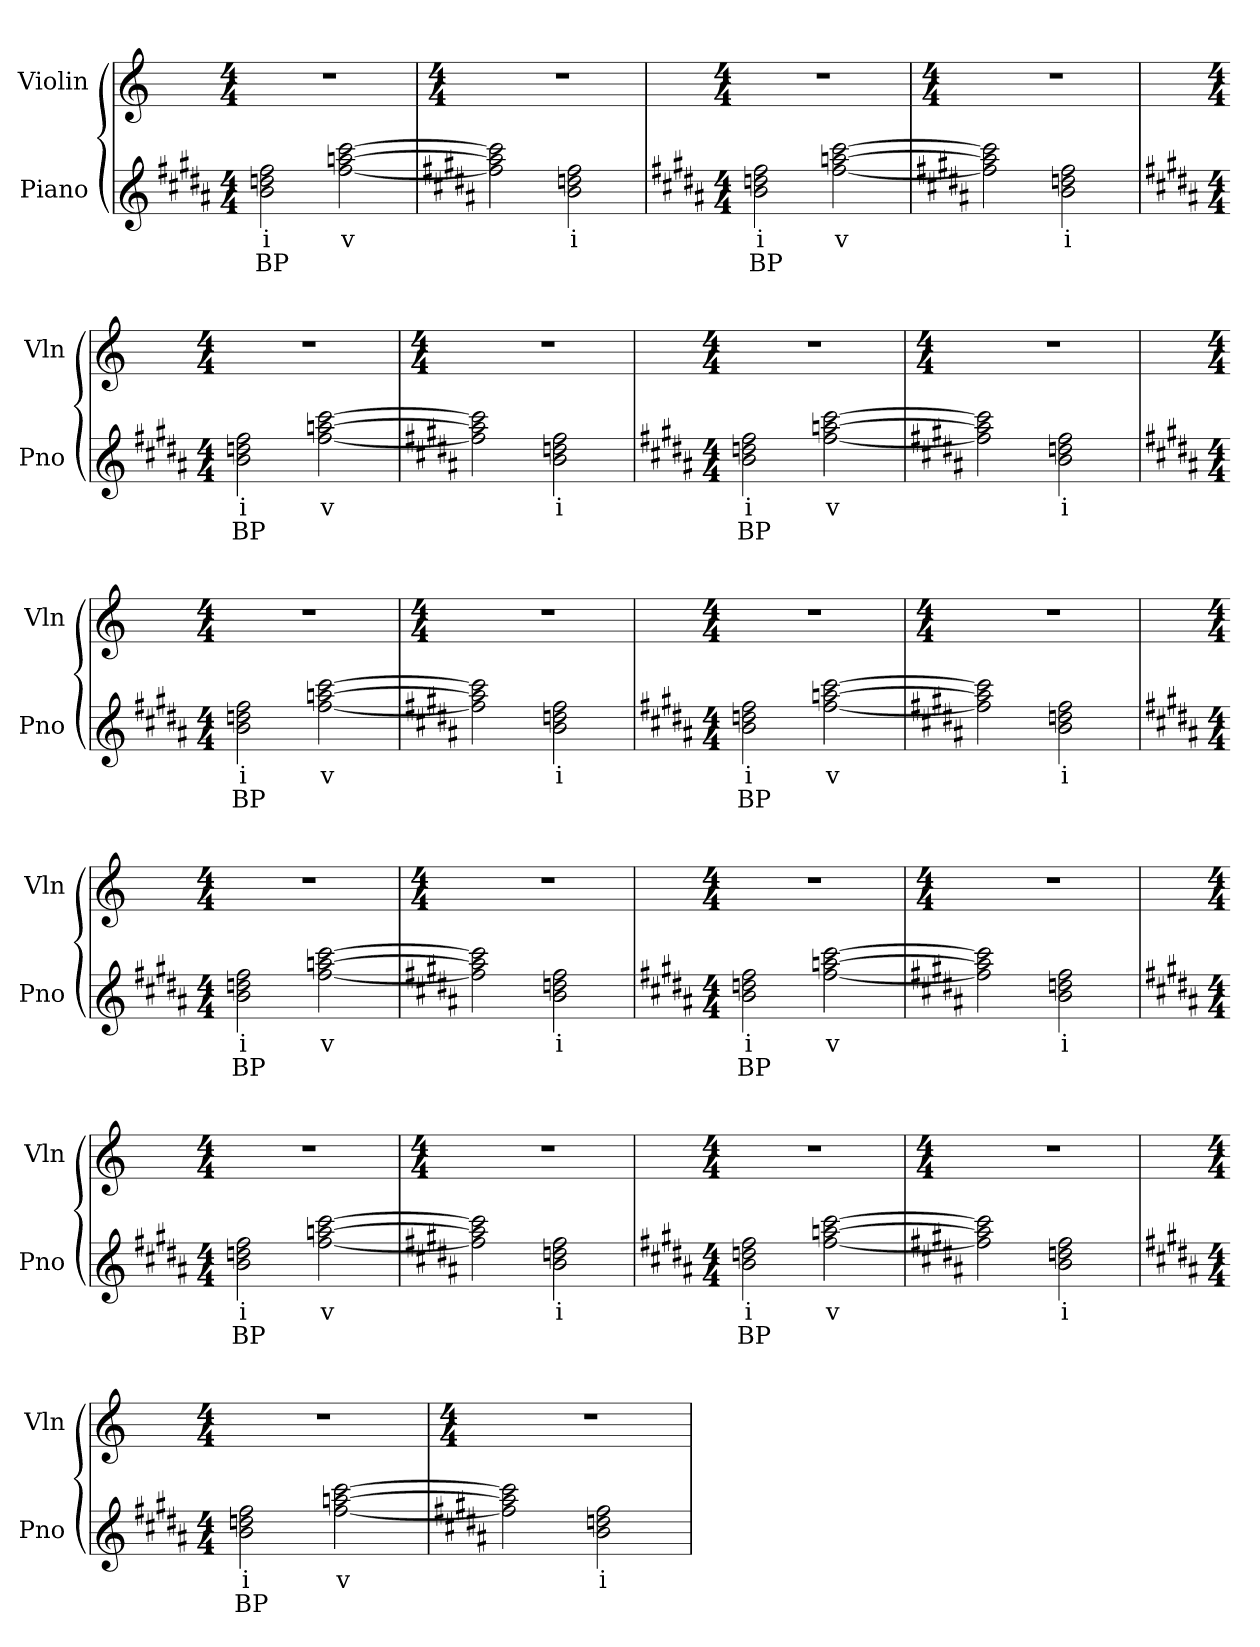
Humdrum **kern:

**kern	**text	**text	**kern
*part2	*part2	*part2	*part1
*staff2	*staff2	*staff2	*staff1
*I"Piano	*	*	*I"Violin
*I'Pno	*	*	*I'Vln
*	*	*	*clefG2
*k[f#c#g#d#a#]	*	*	*
*B:	*	*	*
*M4/4	*	*	*M4/4
=	=	=	=
2b 2ddn 2ff#	i	BP	1r
[2ff# [2aan [2ccc#	v	.	.
=	=	=	=
*k[f#c#g#d#a#]	*	*	*
*B:	*	*	*
*	*	*	*M4/4
2ff#] 2aan] 2ccc#]	.	.	1r
2b 2ddn 2ff#	i	.	.
=	=	=	=
*k[f#c#g#d#a#]	*	*	*
*B:	*	*	*
*M4/4	*	*	*M4/4
2b 2ddn 2ff#	i	BP	1r
[2ff# [2aan [2ccc#	v	.	.
=	=	=	=
*k[f#c#g#d#a#]	*	*	*
*B:	*	*	*
*	*	*	*M4/4
2ff#] 2aan] 2ccc#]	.	.	1r
2b 2ddn 2ff#	i	.	.
=	=	=	=
*k[f#c#g#d#a#]	*	*	*
*B:	*	*	*
*M4/4	*	*	*M4/4
2b 2ddn 2ff#	i	BP	1r
[2ff# [2aan [2ccc#	v	.	.
=	=	=	=
*k[f#c#g#d#a#]	*	*	*
*B:	*	*	*
*	*	*	*M4/4
2ff#] 2aan] 2ccc#]	.	.	1r
2b 2ddn 2ff#	i	.	.
=	=	=	=
*k[f#c#g#d#a#]	*	*	*
*B:	*	*	*
*M4/4	*	*	*M4/4
2b 2ddn 2ff#	i	BP	1r
[2ff# [2aan [2ccc#	v	.	.
=	=	=	=
*k[f#c#g#d#a#]	*	*	*
*B:	*	*	*
*	*	*	*M4/4
2ff#] 2aan] 2ccc#]	.	.	1r
2b 2ddn 2ff#	i	.	.
=	=	=	=
*k[f#c#g#d#a#]	*	*	*
*B:	*	*	*
*M4/4	*	*	*M4/4
2b 2ddn 2ff#	i	BP	1r
[2ff# [2aan [2ccc#	v	.	.
=	=	=	=
*k[f#c#g#d#a#]	*	*	*
*B:	*	*	*
*	*	*	*M4/4
2ff#] 2aan] 2ccc#]	.	.	1r
2b 2ddn 2ff#	i	.	.
=	=	=	=
*k[f#c#g#d#a#]	*	*	*
*B:	*	*	*
*M4/4	*	*	*M4/4
2b 2ddn 2ff#	i	BP	1r
[2ff# [2aan [2ccc#	v	.	.
=	=	=	=
*k[f#c#g#d#a#]	*	*	*
*B:	*	*	*
*	*	*	*M4/4
2ff#] 2aan] 2ccc#]	.	.	1r
2b 2ddn 2ff#	i	.	.
=	=	=	=
*k[f#c#g#d#a#]	*	*	*
*B:	*	*	*
*M4/4	*	*	*M4/4
2b 2ddn 2ff#	i	BP	1r
[2ff# [2aan [2ccc#	v	.	.
=	=	=	=
*k[f#c#g#d#a#]	*	*	*
*B:	*	*	*
*	*	*	*M4/4
2ff#] 2aan] 2ccc#]	.	.	1r
2b 2ddn 2ff#	i	.	.
=	=	=	=
*k[f#c#g#d#a#]	*	*	*
*B:	*	*	*
*M4/4	*	*	*M4/4
2b 2ddn 2ff#	i	BP	1r
[2ff# [2aan [2ccc#	v	.	.
=	=	=	=
*k[f#c#g#d#a#]	*	*	*
*B:	*	*	*
*	*	*	*M4/4
2ff#] 2aan] 2ccc#]	.	.	1r
2b 2ddn 2ff#	i	.	.
=	=	=	=
*k[f#c#g#d#a#]	*	*	*
*B:	*	*	*
*M4/4	*	*	*M4/4
2b 2ddn 2ff#	i	BP	1r
[2ff# [2aan [2ccc#	v	.	.
=	=	=	=
*k[f#c#g#d#a#]	*	*	*
*B:	*	*	*
*	*	*	*M4/4
2ff#] 2aan] 2ccc#]	.	.	1r
2b 2ddn 2ff#	i	.	.
=	=	=	=
*k[f#c#g#d#a#]	*	*	*
*B:	*	*	*
*M4/4	*	*	*M4/4
2b 2ddn 2ff#	i	BP	1r
[2ff# [2aan [2ccc#	v	.	.
=	=	=	=
*k[f#c#g#d#a#]	*	*	*
*B:	*	*	*
*	*	*	*M4/4
2ff#] 2aan] 2ccc#]	.	.	1r
2b 2ddn 2ff#	i	.	.
=	=	=	=
*k[f#c#g#d#a#]	*	*	*
*B:	*	*	*
*M4/4	*	*	*M4/4
2b 2ddn 2ff#	i	BP	1r
[2ff# [2aan [2ccc#	v	.	.
=	=	=	=
*k[f#c#g#d#a#]	*	*	*
*B:	*	*	*
*	*	*	*M4/4
2ff#] 2aan] 2ccc#]	.	.	1r
2b 2ddn 2ff#	i	.	.
=	=	=	=
*-	*-	*-	*-
